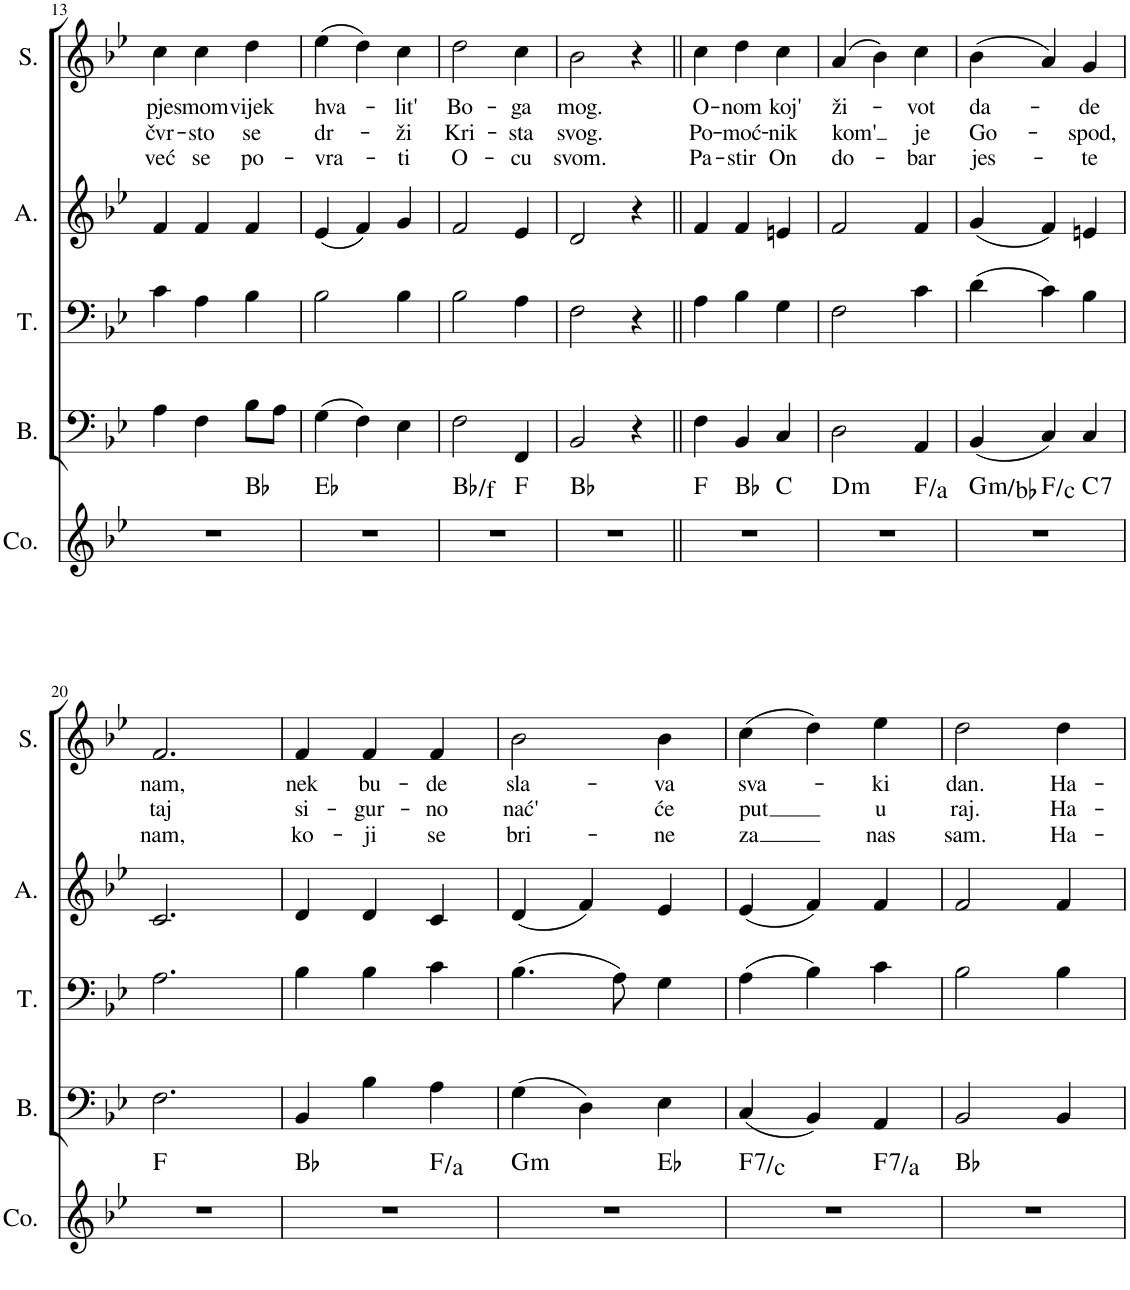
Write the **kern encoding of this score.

**kern	**harte	**kern	**kern	**kern	**kern	**text	**text	**text
*part5	*part5	*part4	*part3	*part2	*part1	*part1	*part1	*part1
*staff5	*	*staff4	*staff3	*staff2	*staff1	*staff1	*staff1	*staff1
*I"Chords	*	*I"Bass	*I"Tenor	*I"Alto	*I"Soprano	*	*	*
*I'Co.	*	*I'B.	*I'T.	*I'A.	*I'S.	*	*	*
!!LO:PB:g=z
*clefG2	*	*clefF4	*clefF4	*clefG2	*clefG2	*	*	*
*k[b-e-]	*	*k[b-e-]	*k[b-e-]	*k[b-e-]	*k[b-e-]	*	*	*
*M3/4	*	*M3/4	*M3/4	*M3/4	*M3/4	*	*	*
=13	=13	=13	=13	=13	=13	=13	=13	=13
!	!	!	!	!	!	!LO:LY:b	!LO:LY:b	!LO:LY:b
*^	*	*	*	*	*	*	*	*
2.r	2ryy	.	4A\	4c\	4f/	4cc\	pje-	čvr-	već
!	!	!	!	!	!	!	!LO:LY:b	!LO:LY:b	!LO:LY:b
.	.	.	4F\	4A\	4f/	4cc\	-smom	-sto	se
!	!	!	!	!	!	!	!LO:LY:b	!LO:LY:b	!LO:LY:b
.	4ryy	Bb:maj	8B-\L	4B-\	4f/	4dd\	vijek	se	po-
.	.	.	8A\J	.	.	.	.	.	.
=14	=14	=14	=14	=14	=14	=14	=14	=14	=14
!	!	!	!	!	!	!	!LO:LY:b	!LO:LY:b	!LO:LY:b
*v	*v	*	*	*	*	*	*	*	*
2.r	Eb:maj	(4G\	2B-\	(4e-/	(4ee-\	hva-	dr-	-vra-
.	.	4F\)	.	4f/)	4dd\)	.	.	.
!	!	!	!	!	!	!LO:LY:b	!LO:LY:b	!LO:LY:b
.	.	4E-\	4B-\	4g/	4cc\	-lit'	-ži	-ti
=15	=15	=15	=15	=15	=15	=15	=15	=15
!	!	!	!	!	!	!LO:LY:b	!LO:LY:b	!LO:LY:b
*^	*	*	*	*	*	*	*	*
2.r	2ryy	Bb:maj/5	2F\	2B-\	2f/	2dd\	Bo-	Kri-	O-
!	!	!	!	!	!	!	!LO:LY:b	!LO:LY:b	!LO:LY:b
.	4ryy	F:maj	4FF/	4A\	4e-/	4cc\	-ga	-sta	-cu
=16	=16	=16	=16	=16	=16	=16	=16	=16	=16
!	!	!	!	!	!	!	!LO:LY:b	!LO:LY:b	!LO:LY:b
*v	*v	*	*	*	*	*	*	*	*
2.r	Bb:maj	2BB-/	2F\	2d/	2b-\	mog.	svog.	svom.
.	.	4r	4r	4r	4r	.	.	.
=17||	=17||	=17||	=17||	=17||	=17||	=17||	=17||	=17||
!	!	!	!	!	!	!LO:LY:b	!LO:LY:b	!LO:LY:b
*^	*	*	*	*	*	*	*	*
*	*^	*	*	*	*	*	*	*	*
2.r	4ryy	2ryy	F:maj	4F\	4A\	4f/	4cc\	O-	Po-	Pa-
!	!	!	!	!	!	!	!	!LO:LY:b	!LO:LY:b	!LO:LY:b
.	2ryy	.	Bb:maj	4BB-/	4B-\	4f/	4dd\	-nom	-moć-	-stir
!	!	!	!	!	!	!	!	!LO:LY:b	!LO:LY:b	!LO:LY:b
.	.	4ryy	C:maj	4C/	4G\	4en/	4cc\	koj'	-nik	On
=18	=18	=18	=18	=18	=18	=18	=18	=18	=18	=18
!	!	!	!LO:H:kt=m	!	!	!	!	!LO:LY:b	!LO:LY:b	!LO:LY:b
*	*v	*v	*	*	*	*	*	*	*	*
2.r	2ryy	D:min	2D\	2F\	2f/	(4a/	ži-	kom'	do-
.	.	.	.	.	.	4b-\)	.	.	.
!	!	!	!	!	!	!	!LO:LY:b	!LO:LY:b	!LO:LY:b
.	4ryy	F:maj/3	4AA/	4c\	4f/	4cc\	-vot	je	-bar
=19	=19	=19	=19	=19	=19	=19	=19	=19	=19
!	!	!LO:H:kt=m	!	!	!	!	!LO:LY:b	!LO:LY:b	!LO:LY:b
*	*^	*	*	*	*	*	*	*	*
2.r	4ryy	2ryy	G:min/b3	(4BB-/	(4d\	(4g/	(4b-\	da-	Go-	jes-
.	2ryy	.	F:maj/5	4C/)	4c\)	4f/)	4a/)	.	.	.
!	!	!	!LO:H:kt=7	!	!	!	!	!LO:LY:b	!LO:LY:b	!LO:LY:b
.	.	4ryy	C:7	4C/	4B-\	4en/	4g/	-de	-spod,	-te
!!LO:LB:g=z
=20	=20	=20	=20	=20	=20	=20	=20	=20	=20	=20
!	!	!	!	!	!	!	!	!LO:LY:b	!LO:LY:b	!LO:LY:b
*v	*v	*v	*	*	*	*	*	*	*	*
2.r	F:maj	2.F\	2.A\	2.c/	2.f/	nam,	taj	nam,
=21	=21	=21	=21	=21	=21	=21	=21	=21
!	!	!	!	!	!	!LO:LY:b	!LO:LY:b	!LO:LY:b
*^	*	*	*	*	*	*	*	*
2.r	2ryy	Bb:maj	4BB-/	4B-\	4d/	4f/	nek	si-	ko-
!	!	!	!	!	!	!	!LO:LY:b	!LO:LY:b	!LO:LY:b
.	.	.	4B-\	4B-\	4d/	4f/	bu-	-gur-	-ji
!	!	!	!	!	!	!	!LO:LY:b	!LO:LY:b	!LO:LY:b
.	4ryy	F:maj/3	4A\	4c\	4c/	4f/	-de	-no	se
=22	=22	=22	=22	=22	=22	=22	=22	=22	=22
!	!	!LO:H:kt=m	!	!	!	!	!LO:LY:b	!LO:LY:b	!LO:LY:b
2.r	2ryy	G:min	(4G\	(4.B-\	(4d/	2b-\	sla-	nać'	bri-
.	.	.	4D\)	.	4f/)	.	.	.	.
.	.	.	.	8A\)	.	.	.	.	.
!	!	!	!	!	!	!	!LO:LY:b	!LO:LY:b	!LO:LY:b
.	4ryy	Eb:maj	4E-\	4G\	4e-/	4b-\	-va	će	-ne
=23	=23	=23	=23	=23	=23	=23	=23	=23	=23
!	!	!LO:H:kt=7	!	!	!	!	!LO:LY:b	!LO:LY:b	!LO:LY:b
2.r	2ryy	F:7/5	(4C/	(4A\	(4e-/	(4cc\	sva-	put	za
.	.	.	4BB-/)	4B-\)	4f/)	4dd\)	.	.	.
!	!	!LO:H:kt=7	!	!	!	!	!LO:LY:b	!LO:LY:b	!LO:LY:b
.	4ryy	F:7/3	4AA/	4c\	4f/	4ee-\	-ki	u	nas
=24	=24	=24	=24	=24	=24	=24	=24	=24	=24
!	!	!	!	!	!	!	!LO:LY:b	!LO:LY:b	!LO:LY:b
*v	*v	*	*	*	*	*	*	*	*
2.r	Bb:maj	2BB-/	2B-\	2f/	2dd\	dan.	raj.	sam.
!	!	!	!	!	!	!LO:LY:b	!LO:LY:b	!LO:LY:b
.	.	4BB-/	4B-\	4f/	4dd\	Ha-	Ha-	Ha-
=	=	=	=	=	=	=	=	=
*-	*-	*-	*-	*-	*-	*-	*-	*-
